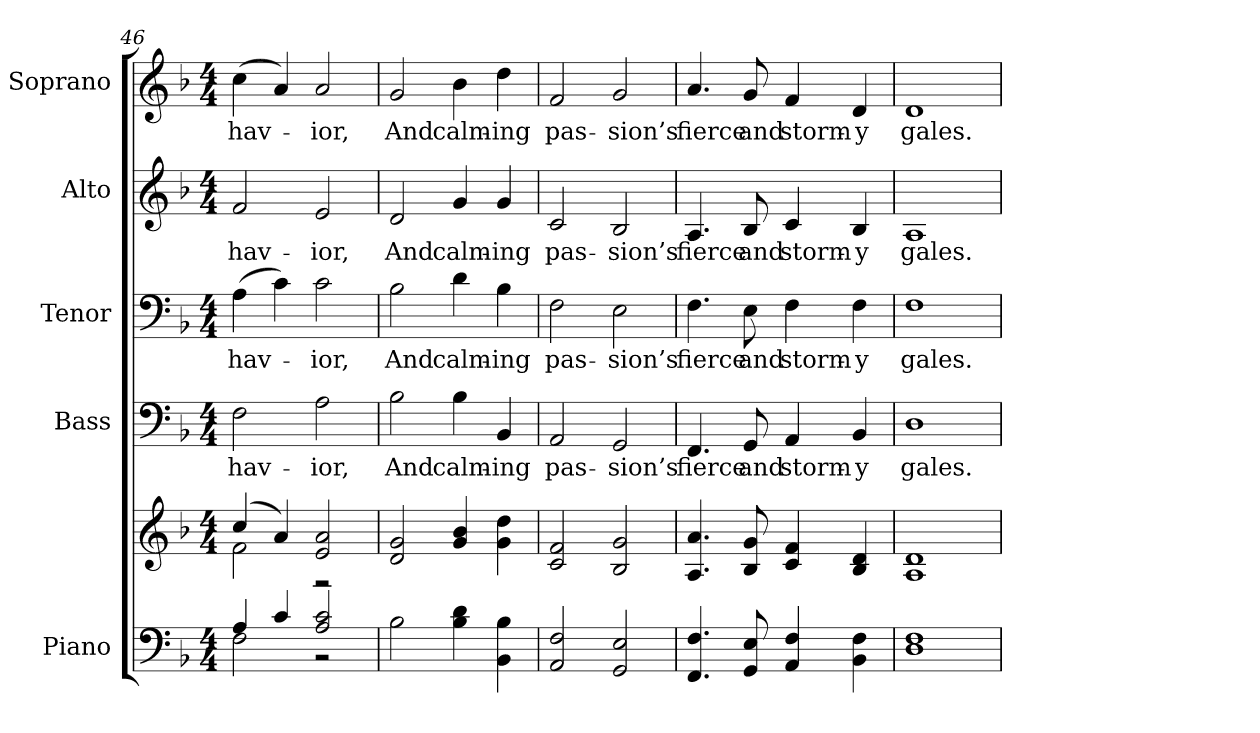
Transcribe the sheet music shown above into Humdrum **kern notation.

**kern	**kern	**kern	**text	**kern	**text	**kern	**text	**kern	**text
*part5	*part5	*part4	*part4	*part3	*part3	*part2	*part2	*part1	*part1
*staff6	*staff5	*staff4	*staff4	*staff3	*staff3	*staff2	*staff2	*staff1	*staff1
*I"Piano	*	*I"Bass	*	*I"Tenor	*	*I"Alto	*	*I"Soprano	*
*I'Pno.	*	*I'B.	*	*I'T.	*	*I'A.	*	*I'S.	*
*clefF4	*clefG2	*clefF4	*	*clefF4	*	*clefG2	*	*clefG2	*
*k[b-]	*k[b-]	*k[b-]	*	*k[b-]	*	*k[b-]	*	*k[b-]	*
*F:	*F:	*F:	*	*F:	*	*F:	*	*F:	*
*M4/4	*M4/4	*M4/4	*	*M4/4	*	*M4/4	*	*M4/4	*
=46	=46	=46	=46	=46	=46	=46	=46	=46	=46
*^	*^	*	*	*	*	*	*	*	*
!	!	!	!	!	!LO:LY:b:color=#000000	!	!	!	!	!	!
!	!	!	!	!	!	!	!LO:LY:b:color=#000000	!	!	!	!
!	!	!	!	!	!	!	!	!	!LO:LY:b:color=#000000	!	!
!	!	!	!	!	!	!	!	!	!	!	!LO:LY:b:color=#000000
4Ai/	2Fi\	(4cci/	2fi\	2Fi\	-hav-	(4Ai\	-hav-	2fi/	-hav-	(4cci\	-hav-
4ci/	.	4ai/)	.	.	.	4ci\)	.	.	.	4ai/)	.
!	!	!	!	!	!LO:LY:b:color=#000000	!	!	!	!	!	!
!	!	!	!	!	!	!	!LO:LY:b:color=#000000	!	!	!	!
!	!	!	!	!	!	!	!	!	!LO:LY:b:color=#000000	!	!
!	!	!	!	!	!	!	!	!	!	!	!LO:LY:b:color=#000000
2Ai/ 2ci	2r	2ei/ 2ai	2r	2Ai\	-ior,	2ci\	-ior,	2ei/	-ior,	2ai/	-ior,
*v	*v	*	*	*	*	*	*	*	*	*	*
*	*v	*v	*	*	*	*	*	*	*	*
!!LO:PB:g=z
=47	=47	=47	=47	=47	=47	=47	=47	=47	=47
*^	*^	*	*	*	*	*	*	*	*
!	!	!	!	!	!LO:LY:b:color=#000000	!	!	!	!	!	!
*v	*v	*	*	*	*	*	*	*	*	*	*
*	*v	*v	*	*	*	*	*	*	*	*
*^	*^	*	*	*	*	*	*	*	*
!	!	!	!	!	!	!	!LO:LY:b:color=#000000	!	!	!	!
*v	*v	*	*	*	*	*	*	*	*	*	*
*	*v	*v	*	*	*	*	*	*	*	*
*^	*^	*	*	*	*	*	*	*	*
!	!	!	!	!	!	!	!	!	!LO:LY:b:color=#000000	!	!
*v	*v	*	*	*	*	*	*	*	*	*	*
*	*v	*v	*	*	*	*	*	*	*	*
*^	*^	*	*	*	*	*	*	*	*
!	!	!	!	!	!	!	!	!	!	!	!LO:LY:b:color=#000000
*v	*v	*	*	*	*	*	*	*	*	*	*
*	*v	*v	*	*	*	*	*	*	*	*
2B-i\	2di/ 2gi	2B-i\	And	2B-i\	And	2di/	And	2gi/	And
!	!	!	!LO:LY:b:color=#000000	!	!	!	!	!	!
!	!	!	!	!	!LO:LY:b:color=#000000	!	!	!	!
!	!	!	!	!	!	!	!LO:LY:b:color=#000000	!	!
!	!	!	!	!	!	!	!	!	!LO:LY:b:color=#000000
4B-i\ 4di	4gi/ 4b-i	4B-i\	calm-	4di\	calm-	4gi/	calm-	4b-i\	calm-
!	!	!	!LO:LY:b:color=#000000	!	!	!	!	!	!
!	!	!	!	!	!LO:LY:b:color=#000000	!	!	!	!
!	!	!	!	!	!	!	!LO:LY:b:color=#000000	!	!
!	!	!	!	!	!	!	!	!	!LO:LY:b:color=#000000
4BB-i\ 4B-i	4gi\ 4ddi	4BB-i/	-ing	4B-i\	-ing	4gi/	-ing	4ddi\	-ing
=48	=48	=48	=48	=48	=48	=48	=48	=48	=48
!	!	!	!LO:LY:b:color=#000000	!	!	!	!	!	!
!	!	!	!	!	!LO:LY:b:color=#000000	!	!	!	!
!	!	!	!	!	!	!	!LO:LY:b:color=#000000	!	!
!	!	!	!	!	!	!	!	!	!LO:LY:b:color=#000000
2AAi/ 2Fi	2ci/ 2fi	2AAi/	pas-	2Fi\	pas-	2ci/	pas-	2fi/	pas-
!	!	!	!LO:LY:b:color=#000000	!	!	!	!	!	!
!	!	!	!	!	!LO:LY:b:color=#000000	!	!	!	!
!	!	!	!	!	!	!	!LO:LY:b:color=#000000	!	!
!	!	!	!	!	!	!	!	!	!LO:LY:b:color=#000000
2GGi/ 2Ei	2B-i/ 2gi	2GGi/	-sion’s	2Ei\	-sion’s	2B-i/	-sion’s	2gi/	-sion’s
=49	=49	=49	=49	=49	=49	=49	=49	=49	=49
!	!	!	!LO:LY:b:color=#000000	!	!	!	!	!	!
!	!	!	!	!	!LO:LY:b:color=#000000	!	!	!	!
!	!	!	!	!	!	!	!LO:LY:b:color=#000000	!	!
!	!	!	!	!	!	!	!	!	!LO:LY:b:color=#000000
4.FFi/ 4.Fi	4.Ai/ 4.ai	4.FFi/	fierce	4.Fi\	fierce	4.Ai/	fierce	4.ai/	fierce
!	!	!	!LO:LY:b:color=#000000	!	!	!	!	!	!
!	!	!	!	!	!LO:LY:b:color=#000000	!	!	!	!
!	!	!	!	!	!	!	!LO:LY:b:color=#000000	!	!
!	!	!	!	!	!	!	!	!	!LO:LY:b:color=#000000
8GGi/ 8Ei	8B-i/ 8gi	8GGi/	and	8Ei\	and	8B-i/	and	8gi/	and
!	!	!	!LO:LY:b:color=#000000	!	!	!	!	!	!
!	!	!	!	!	!LO:LY:b:color=#000000	!	!	!	!
!	!	!	!	!	!	!	!LO:LY:b:color=#000000	!	!
!	!	!	!	!	!	!	!	!	!LO:LY:b:color=#000000
4AAi/ 4Fi	4ci/ 4fi	4AAi/	storm-	4Fi\	storm-	4ci/	storm-	4fi/	storm-
!	!	!	!LO:LY:b:color=#000000	!	!	!	!	!	!
!	!	!	!	!	!LO:LY:b:color=#000000	!	!	!	!
!	!	!	!	!	!	!	!LO:LY:b:color=#000000	!	!
!	!	!	!	!	!	!	!	!	!LO:LY:b:color=#000000
4BB-i\ 4Fi	4B-i/ 4di	4BB-i/	-y	4Fi\	-y	4B-i/	-y	4di/	-y
!!LO:PB:g=z
=50	=50	=50	=50	=50	=50	=50	=50	=50	=50
!	!	!	!LO:LY:b:color=#000000	!	!	!	!	!	!
!	!	!	!	!	!LO:LY:b:color=#000000	!	!	!	!
!	!	!	!	!	!	!	!LO:LY:b:color=#000000	!	!
!	!	!	!	!	!	!	!	!	!LO:LY:b:color=#000000
1Di 1Fi	1Ai 1di	1Di	gales.	1Fi	gales.	1Ai	gales.	1di	gales.
=	=	=	=	=	=	=	=	=	=
*-	*-	*-	*-	*-	*-	*-	*-	*-	*-
